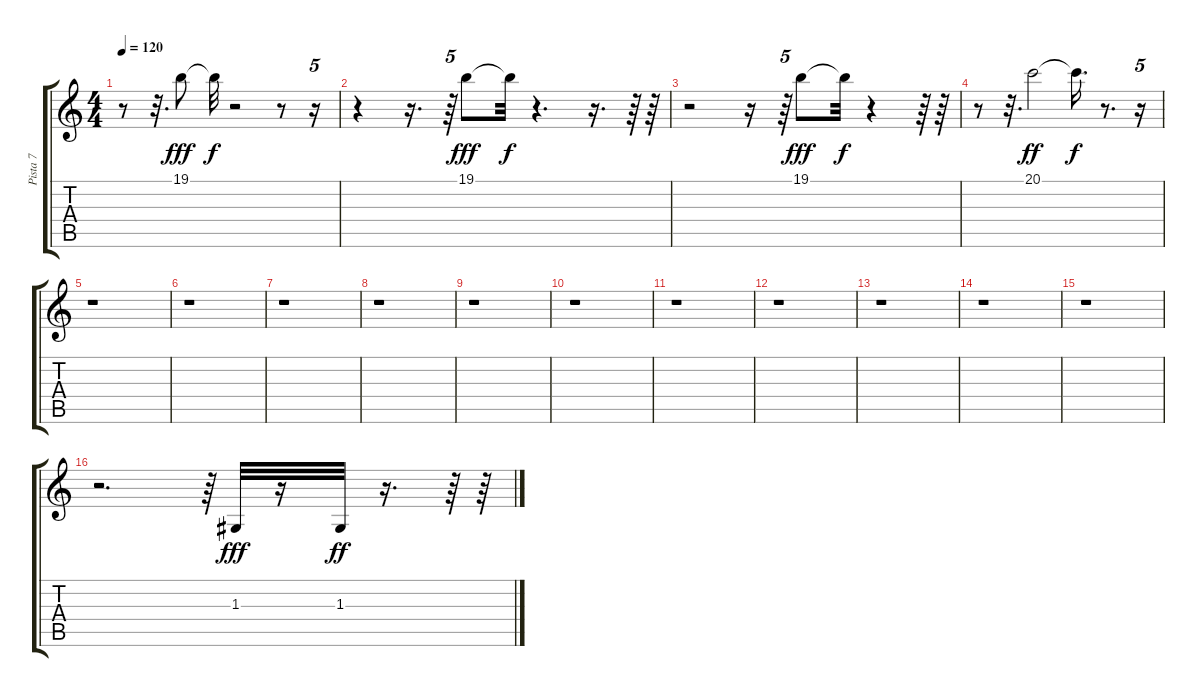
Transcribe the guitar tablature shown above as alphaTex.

\track ("Pista 7" "Pista 7") {instrument brightacousticpiano}
\staff {score tabs}
\tuning (E4 B3 G3 D3 A2 E2) {hide}
\ts (4 4)
\tempo 120
\clef g2
\ks c
r.8{dy f} r.32{d} 19.1.8{dy fff} 19.1{t}.32{dy f} r.2 r.8 r.16{tu (5 4)} |
r.4 r.16{d} r.64{tu (5 4)} 19.1.8{dy fff} 19.1{t}.32{dy f} r.4{d} r.16{d} r.64 r.64 |
r.2 r.16 r.64{tu (5 4)} 19.1.8{dy fff} 19.1{t}.32{dy f} r.4 r.64 r.64 |
r.8 r.32{d} 20.1.2{dy ff} 20.1{t}.16{d dy f} r.8{d} r.16{tu (5 4)} |
r.1 |
r.1 |
r.1 |
r.1 |
r.1 |
r.1 |
r.1 |
r.1 |
r.1 |
r.1 |
r.1 |
r.2{d} r.64{tu (5 4)} 1.3.32{dy fff} r.16 1.3.32{dy ff} r.16{d} r.64 r.64
